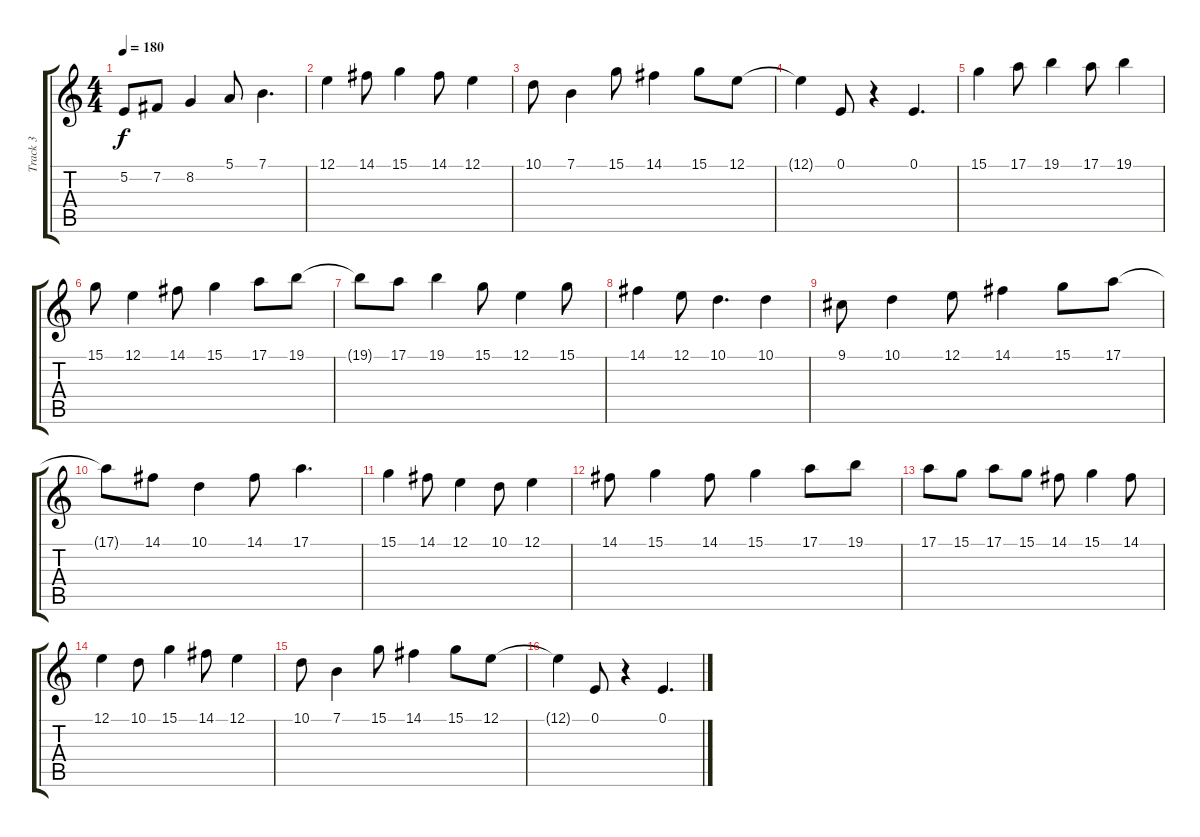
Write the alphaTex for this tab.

\track ("Track 3" "Track 3") {instrument flute}
\staff {score tabs}
\tuning (E4 B3 G3 D3 A2 E2) {hide}
\ts (4 4)
\tempo 180
\clef g2
\ks c
5.2{t}.8{dy f} 7.2.8 8.2.4 5.1.8 7.1.4{d} |
12.1.4 14.1.8 15.1.4 14.1.8 12.1.4 |
10.1.8 7.1.4 15.1.8 14.1.4 15.1.8 12.1.8 |
12.1{t}.4 0.1.8 r.4 0.1.4{d} |
15.1.4 17.1.8 19.1.4 17.1.8 19.1.4 |
15.1.8 12.1.4 14.1.8 15.1.4 17.1.8 19.1.8 |
19.1{t}.8 17.1.8 19.1.4 15.1.8 12.1.4 15.1.8 |
14.1.4 12.1.8 10.1.4{d} 10.1.4 |
9.1.8 10.1.4 12.1.8 14.1.4 15.1.8 17.1.8 |
17.1{t}.8 14.1.8 10.1.4 14.1.8 17.1.4{d} |
15.1.4 14.1.8 12.1.4 10.1.8 12.1.4 |
14.1.8 15.1.4 14.1.8 15.1.4 17.1.8 19.1.8 |
17.1.8 15.1.8 17.1.8 15.1.8 14.1.8 15.1.4 14.1.8 |
12.1.4 10.1.8 15.1.4 14.1.8 12.1.4 |
10.1.8 7.1.4 15.1.8 14.1.4 15.1.8 12.1.8 |
12.1{t}.4 0.1.8 r.4 0.1.4{d}
